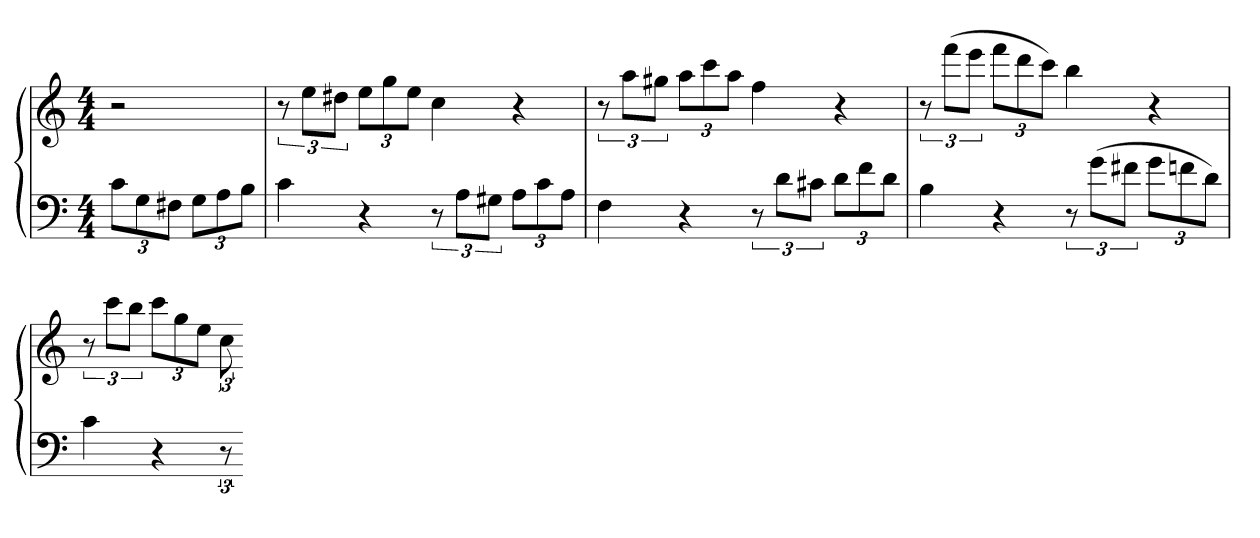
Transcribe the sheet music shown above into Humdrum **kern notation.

**kern	**kern
*part1	*part1
*staff2	*staff1
*clefF4	*clefG2
*k[]	*k[]
*C:	*C:
*M4/4	*M4/4
=	=
12cL	2r
12G	.
12F#XJ	.
12GL	.
12A	.
12BJ	.
=	=
4c	12r
.	12eeL
.	12dd#XJ
4r	12eeL
.	12gg
.	12eeJ
12r	4cc
12AL	.
12G#XJ	.
12AL	4r
12c	.
12AJ	.
=	=
4F	12r
.	12aaL
.	12gg#XJ
4r	12aaL
.	12ccc
.	12aaJ
12r	4ff
12dL	.
12c#XJ	.
12dL	4r
12f	.
12dJ	.
=	=
4B	12r
.	(12fffL
.	12eeeJ
4r	12fffL
.	12ddd
.	12cccJ)
12r	4bb
(12gL	.
12f#XJ	.
12gL	4r
12fn	.
12dJ)	.
=	=
4c	12r
.	12cccL
.	12bbJ
4r	12cccL
.	12gg
.	12eeJ
12r	12cc
=-	=-
*-	*-
